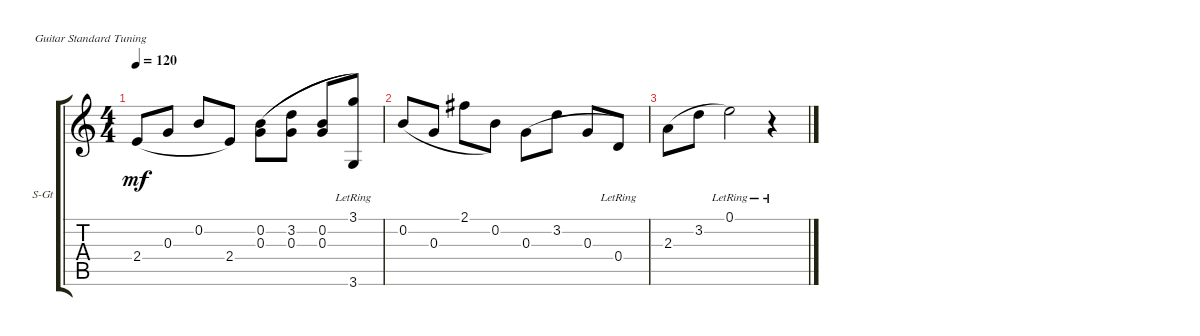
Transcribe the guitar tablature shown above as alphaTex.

\defaultSystemsLayout 4
\bracketExtendMode groupsimilarinstruments
\firstSystemTrackNameOrientation horizontal
\otherSystemsTrackNameOrientation horizontal
\track ("Steel Guitar" "S-Gt") {instrument acousticguitarsteel}
\staff {score tabs}
\tuning (E4 B3 G3 D3 A2 E2)
\ts (4 4)
\tempo 120
\clef g2
\ks c
2.4.8{dy mf legatoorigin} 0.3.8{legatoorigin} 0.2.8{legatoorigin} 2.4.8 (0.2 0.3).8{legatoorigin} (3.2 0.3).8{legatoorigin} (0.3 0.2).8{legatoorigin} (3.6{lr} 3.1).8 |
0.2.8{legatoorigin} 0.3.8{legatoorigin} 2.1.8{legatoorigin} 0.2.8 0.3.8{legatoorigin} 3.2.8{legatoorigin} 0.3.8{legatoorigin} 0.4{lr}.8 |
2.3.8{legatoorigin} 3.2.8{legatoorigin} 0.1{lr}.2 r.4
